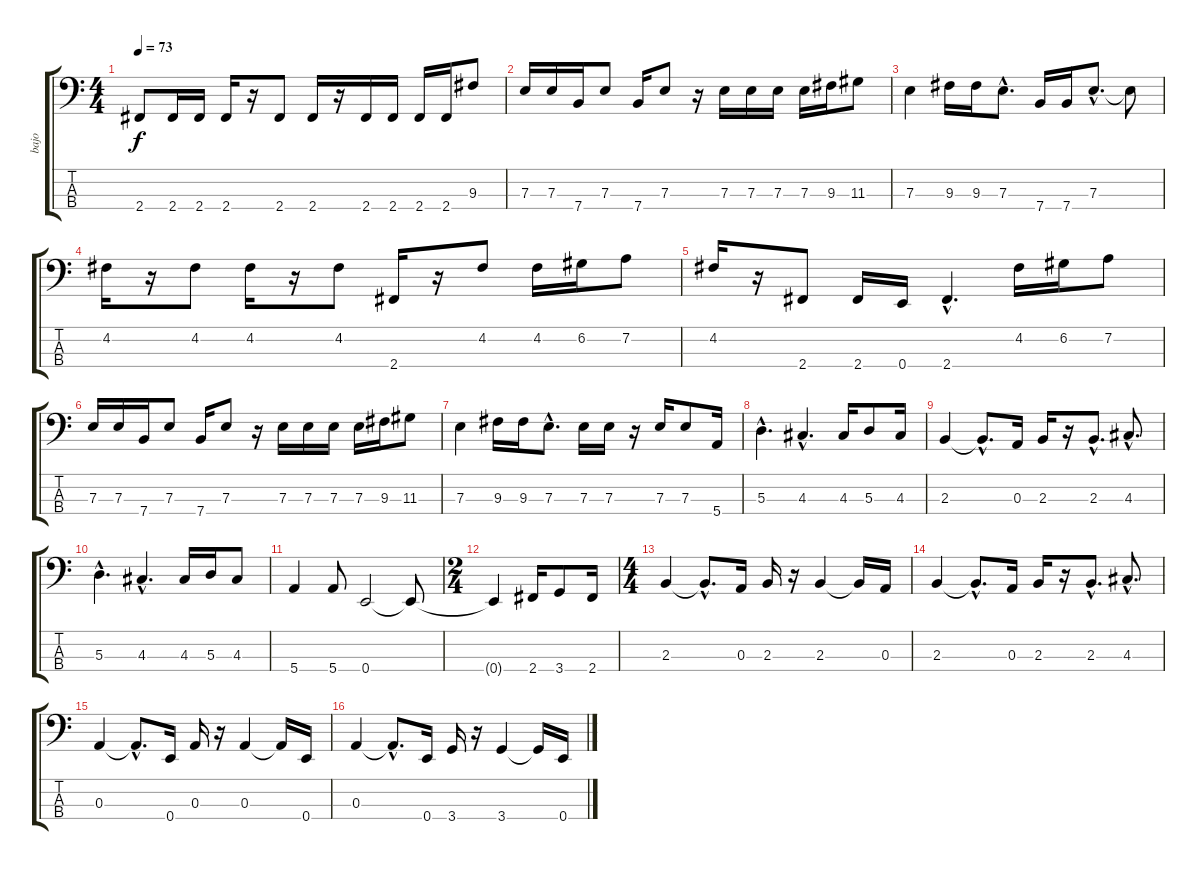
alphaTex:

\track ("bajo" "bajo") {instrument electricbasspick}
\staff {score tabs}
\tuning (G2 D2 A1 E1) {hide}
\ts (4 4)
\tempo 73
\clef f4
\ks c
2.4.8{dy f} 2.4.16 2.4.16 2.4.16 r.16 2.4.8 2.4.16 r.16 2.4.16 2.4.16 2.4.16 2.4.16 9.3.8 |
7.3.16 7.3.16 7.4.16 7.3.8 7.4.16 7.3.8 r.16 7.3.16 7.3.16 7.3.16 7.3.16 9.3.16 11.3.8 |
7.3.4 9.3.16 9.3.16 7.3{hac}.8{d} 7.4.16 7.4.16 7.3{hac}.8{d} 7.3{t}.8 |
4.2.16 r.16 4.2.8 4.2.16 r.16 4.2.8 2.4.16 r.16 4.2.8 4.2.16 6.2.16 7.2.8 |
4.2.16 r.16 2.4.8 2.4.16 0.4.16 2.4{hac}.4{d} 4.2.16 6.2.16 7.2.8 |
7.3.16 7.3.16 7.4.16 7.3.8 7.4.16 7.3.8 r.16 7.3.16 7.3.16 7.3.16 7.3.16 9.3.16 11.3.8 |
7.3.4 9.3.16 9.3.16 7.3{hac}.8{d} 7.3.16 7.3.16 r.16 7.3.16 7.3.8 5.4.16 |
5.3{hac}.4{d} 4.3{hac}.4{d} 4.3.16 5.3.8 4.3.16 |
2.3.4 2.3{hac t}.8{d} 0.3.16 2.3.16 r.16 2.3{hac}.8{d} 4.3{hac}.8{d} |
5.3{hac}.4{d} 4.3{hac}.4{d} 4.3.16 5.3.16 4.3.8 |
5.4.4 5.4.8 0.4.2 0.4{t}.8 |
\ts (2 4)
0.4{t}.4 2.4.16 3.4.8 2.4.16 |
\ts (4 4)
2.3.4 2.3{hac t}.8{d} 0.3.16 2.3.16 r.16 2.3.4 2.3{t}.16 0.3.16 |
2.3.4 2.3{hac t}.8{d} 0.3.16 2.3.16 r.16 2.3{hac}.8{d} 4.3{hac}.8{d} |
0.3.4 0.3{hac t}.8{d} 0.4.16 0.3.16 r.16 0.3.4 0.3{t}.16 0.4.16 |
0.3.4 0.3{hac t}.8{d} 0.4.16 3.4.16 r.16 3.4.4 3.4{t}.16 0.4.16
